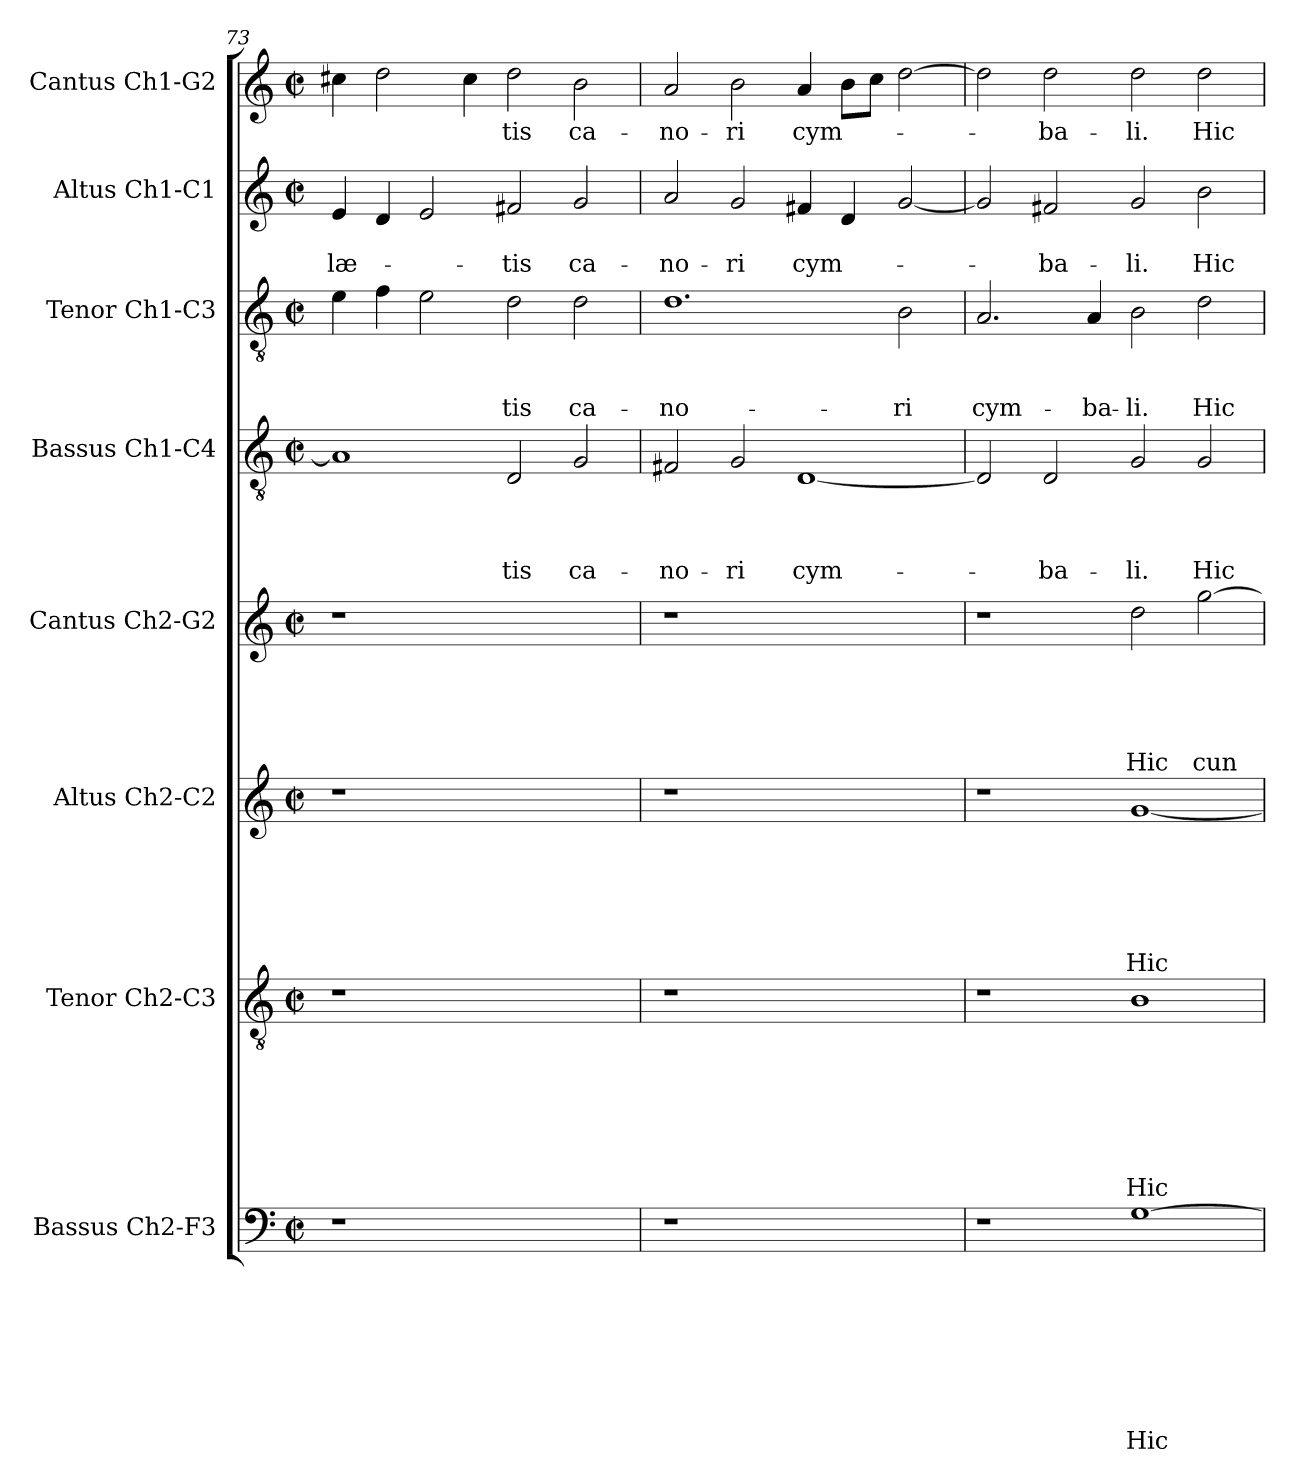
**kern	**text	**text	**text	**text	**text	**text	**text	**text	**kern	**text	**text	**text	**text	**text	**text	**text	**kern	**text	**text	**text	**text	**text	**text	**kern	**text	**text	**text	**text	**text	**kern	**text	**text	**text	**text	**kern	**text	**text	**text	**kern	**text	**text	**kern	**text
*part8	*part8	*part8	*part8	*part8	*part8	*part8	*part8	*part8	*part7	*part7	*part7	*part7	*part7	*part7	*part7	*part7	*part6	*part6	*part6	*part6	*part6	*part6	*part6	*part5	*part5	*part5	*part5	*part5	*part5	*part4	*part4	*part4	*part4	*part4	*part3	*part3	*part3	*part3	*part2	*part2	*part2	*part1	*part1
*staff8	*staff8	*staff8	*staff8	*staff8	*staff8	*staff8	*staff8	*staff8	*staff7	*staff7	*staff7	*staff7	*staff7	*staff7	*staff7	*staff7	*staff6	*staff6	*staff6	*staff6	*staff6	*staff6	*staff6	*staff5	*staff5	*staff5	*staff5	*staff5	*staff5	*staff4	*staff4	*staff4	*staff4	*staff4	*staff3	*staff3	*staff3	*staff3	*staff2	*staff2	*staff2	*staff1	*staff1
*I"Bassus Ch2-F3	*	*	*	*	*	*	*	*	*I"Tenor Ch2-C3	*	*	*	*	*	*	*	*I"Altus Ch2-C2	*	*	*	*	*	*	*I"Cantus Ch2-G2	*	*	*	*	*	*I"Bassus Ch1-C4	*	*	*	*	*I"Tenor Ch1-C3	*	*	*	*I"Altus Ch1-C1	*	*	*I"Cantus Ch1-G2	*
*I'B2	*	*	*	*	*	*	*	*	*I'T2	*	*	*	*	*	*	*	*I'A2	*	*	*	*	*	*	*I'C2	*	*	*	*	*	*I'B	*	*	*	*	*I'T	*	*	*	*I'A	*	*	*I'C	*
*clefF4	*	*	*	*	*	*	*	*	*clefGv2	*	*	*	*	*	*	*	*clefG2	*	*	*	*	*	*	*clefG2	*	*	*	*	*	*clefGv2	*	*	*	*	*clefGv2	*	*	*	*clefG2	*	*	*clefG2	*
*k[]	*	*	*	*	*	*	*	*	*k[]	*	*	*	*	*	*	*	*k[]	*	*	*	*	*	*	*k[]	*	*	*	*	*	*k[]	*	*	*	*	*k[]	*	*	*	*k[]	*	*	*k[]	*
*C:	*	*	*	*	*	*	*	*	*C:	*	*	*	*	*	*	*	*C:	*	*	*	*	*	*	*C:	*	*	*	*	*	*C:	*	*	*	*	*C:	*	*	*	*C:	*	*	*C:	*
*M2/2	*	*	*	*	*	*	*	*	*M2/2	*	*	*	*	*	*	*	*M2/2	*	*	*	*	*	*	*M2/2	*	*	*	*	*	*M2/2	*	*	*	*	*M2/2	*	*	*	*M2/2	*	*	*M2/2	*
*met(c|)	*	*	*	*	*	*	*	*	*met(c|)	*	*	*	*	*	*	*	*met(c|)	*	*	*	*	*	*	*met(c|)	*	*	*	*	*	*met(c|)	*	*	*	*	*met(c|)	*	*	*	*met(c|)	*	*	*met(c|)	*
=73	=73	=73	=73	=73	=73	=73	=73	=73	=73	=73	=73	=73	=73	=73	=73	=73	=73	=73	=73	=73	=73	=73	=73	=73	=73	=73	=73	=73	=73	=73	=73	=73	=73	=73	=73	=73	=73	=73	=73	=73	=73	=73	=73
!	!	!	!	!	!	!	!	!	!	!	!	!	!	!	!	!	!	!	!	!	!	!	!	!	!	!	!	!	!	!	!	!	!	!	!	!	!	!	!	!	!LO:LY:b	!	!
1r	.	.	.	.	.	.	.	.	1r	.	.	.	.	.	.	.	1r	.	.	.	.	.	.	1r	.	.	.	.	.	1A]	.	.	.	.	4e\	.	.	.	4e/	.	læ-	4cc#X\	.
.	.	.	.	.	.	.	.	.	.	.	.	.	.	.	.	.	.	.	.	.	.	.	.	.	.	.	.	.	.	.	.	.	.	.	4f\	.	.	.	4d/	.	.	2dd\	.
.	.	.	.	.	.	.	.	.	.	.	.	.	.	.	.	.	.	.	.	.	.	.	.	.	.	.	.	.	.	.	.	.	.	.	2e\	.	.	.	2e/	.	.	.	.
.	.	.	.	.	.	.	.	.	.	.	.	.	.	.	.	.	.	.	.	.	.	.	.	.	.	.	.	.	.	.	.	.	.	.	.	.	.	.	.	.	.	4cc#\	.
!	!	!	!	!	!	!	!	!	!	!	!	!	!	!	!	!	!	!	!	!	!	!	!	!	!	!	!	!	!	!	!	!	!	!LO:LY:b	!	!	!	!LO:LY:b	!	!	!LO:LY:b	!	!LO:LY:b
1ryy	.	.	.	.	.	.	.	.	1ryy	.	.	.	.	.	.	.	1ryy	.	.	.	.	.	.	1ryy	.	.	.	.	.	2D/	.	.	.	-tis	2d\	.	.	-tis	2f#X/	.	-tis	2dd\	-tis
!	!	!	!	!	!	!	!	!	!	!	!	!	!	!	!	!	!	!	!	!	!	!	!	!	!	!	!	!	!	!	!	!	!	!LO:LY:b	!	!	!	!LO:LY:b	!	!	!LO:LY:b	!	!LO:LY:b
.	.	.	.	.	.	.	.	.	.	.	.	.	.	.	.	.	.	.	.	.	.	.	.	.	.	.	.	.	.	2G/	.	.	.	ca-	2d\	.	.	ca-	2g/	.	ca-	2b\	ca-
=74	=74	=74	=74	=74	=74	=74	=74	=74	=74	=74	=74	=74	=74	=74	=74	=74	=74	=74	=74	=74	=74	=74	=74	=74	=74	=74	=74	=74	=74	=74	=74	=74	=74	=74	=74	=74	=74	=74	=74	=74	=74	=74	=74
!	!	!	!	!	!	!	!	!	!	!	!	!	!	!	!	!	!	!	!	!	!	!	!	!	!	!	!	!	!	!	!	!	!	!LO:LY:b	!	!	!	!LO:LY:b	!	!	!LO:LY:b	!	!LO:LY:b
1r	.	.	.	.	.	.	.	.	1r	.	.	.	.	.	.	.	1r	.	.	.	.	.	.	1r	.	.	.	.	.	2F#X/	.	.	.	-no-	1.d	.	.	-no-	2a/	.	-no-	2a/	-no-
!	!	!	!	!	!	!	!	!	!	!	!	!	!	!	!	!	!	!	!	!	!	!	!	!	!	!	!	!	!	!	!	!	!	!LO:LY:b	!	!	!	!	!	!	!LO:LY:b	!	!LO:LY:b
.	.	.	.	.	.	.	.	.	.	.	.	.	.	.	.	.	.	.	.	.	.	.	.	.	.	.	.	.	.	2G/	.	.	.	-ri	.	.	.	.	2g/	.	-ri	2b\	-ri
!	!	!	!	!	!	!	!	!	!	!	!	!	!	!	!	!	!	!	!	!	!	!	!	!	!	!	!	!	!	!	!	!	!	!LO:LY:b	!	!	!	!	!	!	!LO:LY:b	!	!LO:LY:b
1ryy	.	.	.	.	.	.	.	.	1ryy	.	.	.	.	.	.	.	1ryy	.	.	.	.	.	.	1ryy	.	.	.	.	.	[1D	.	.	.	cym-	.	.	.	.	4f#/	.	cym-	4a/	cym-
.	.	.	.	.	.	.	.	.	.	.	.	.	.	.	.	.	.	.	.	.	.	.	.	.	.	.	.	.	.	.	.	.	.	.	.	.	.	.	4d/	.	.	8b\L	.
.	.	.	.	.	.	.	.	.	.	.	.	.	.	.	.	.	.	.	.	.	.	.	.	.	.	.	.	.	.	.	.	.	.	.	.	.	.	.	.	.	.	8cc\J	.
!	!	!	!	!	!	!	!	!	!	!	!	!	!	!	!	!	!	!	!	!	!	!	!	!	!	!	!	!	!	!	!	!	!	!	!	!	!	!LO:LY:b	!	!	!	!	!
.	.	.	.	.	.	.	.	.	.	.	.	.	.	.	.	.	.	.	.	.	.	.	.	.	.	.	.	.	.	.	.	.	.	.	2B\	.	.	-ri	[2g/	.	.	[2dd\	.
!!LO:LB:g=z
=75	=75	=75	=75	=75	=75	=75	=75	=75	=75	=75	=75	=75	=75	=75	=75	=75	=75	=75	=75	=75	=75	=75	=75	=75	=75	=75	=75	=75	=75	=75	=75	=75	=75	=75	=75	=75	=75	=75	=75	=75	=75	=75	=75
!	!	!	!	!	!	!	!	!	!	!	!	!	!	!	!	!	!	!	!	!	!	!	!	!	!	!	!	!	!	!	!	!	!	!	!	!	!	!LO:LY:b	!	!	!	!	!
1r	.	.	.	.	.	.	.	.	1r	.	.	.	.	.	.	.	1r	.	.	.	.	.	.	1r	.	.	.	.	.	2D/]	.	.	.	.	2.A/	.	.	cym-	2g/]	.	.	2dd\]	.
!	!	!	!	!	!	!	!	!	!	!	!	!	!	!	!	!	!	!	!	!	!	!	!	!	!	!	!	!	!	!	!	!	!	!LO:LY:b	!	!	!	!	!	!	!LO:LY:b	!	!LO:LY:b
.	.	.	.	.	.	.	.	.	.	.	.	.	.	.	.	.	.	.	.	.	.	.	.	.	.	.	.	.	.	2D/	.	.	.	-ba-	.	.	.	.	2f#X/	.	-ba-	2dd\	-ba-
!	!	!	!	!	!	!	!	!	!	!	!	!	!	!	!	!	!	!	!	!	!	!	!	!	!	!	!	!	!	!	!	!	!	!	!	!	!	!LO:LY:b	!	!	!	!	!
.	.	.	.	.	.	.	.	.	.	.	.	.	.	.	.	.	.	.	.	.	.	.	.	.	.	.	.	.	.	.	.	.	.	.	4A/	.	.	-ba-	.	.	.	.	.
!	!	!	!	!	!	!	!	!LO:LY:b	!	!	!	!	!	!	!	!LO:LY:b	!	!	!	!	!	!	!LO:LY:b	!	!	!	!	!	!LO:LY:b	!	!	!	!	!LO:LY:b	!	!	!	!LO:LY:b	!	!	!LO:LY:b	!	!LO:LY:b
[1G	.	.	.	.	.	.	.	Hic	1B	.	.	.	.	.	.	Hic	[1g	.	.	.	.	.	Hic	2dd\	.	.	.	.	Hic	2G/	.	.	.	-li.	2B\	.	.	-li.	2g/	.	-li.	2dd\	-li.
!	!	!	!	!	!	!	!	!	!	!	!	!	!	!	!	!	!	!	!	!	!	!	!	!	!	!	!	!	!LO:LY:b	!	!	!	!	!LO:LY:b	!	!	!	!LO:LY:b	!	!	!LO:LY:b	!	!LO:LY:b
.	.	.	.	.	.	.	.	.	.	.	.	.	.	.	.	.	.	.	.	.	.	.	.	[2gg\	.	.	.	.	cun-	2G/	.	.	.	Hic	2d\	.	.	Hic	2b\	.	Hic	2dd\	Hic
=	=	=	=	=	=	=	=	=	=	=	=	=	=	=	=	=	=	=	=	=	=	=	=	=	=	=	=	=	=	=	=	=	=	=	=	=	=	=	=	=	=	=	=
*-	*-	*-	*-	*-	*-	*-	*-	*-	*-	*-	*-	*-	*-	*-	*-	*-	*-	*-	*-	*-	*-	*-	*-	*-	*-	*-	*-	*-	*-	*-	*-	*-	*-	*-	*-	*-	*-	*-	*-	*-	*-	*-	*-
